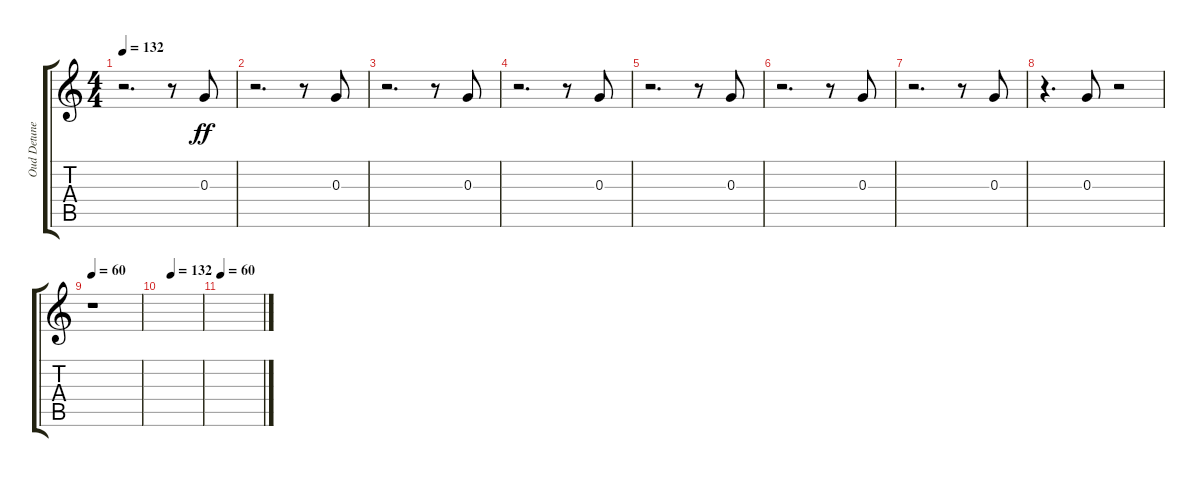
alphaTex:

\track ("Oud Detune" "Oud Detune") {instrument banjo}
\staff {score tabs}
\tuning (E4 B3 G3 D3 A2 E2) {hide}
\displaytranspose 12
\ts (4 4)
\tempo 132
\clef g2
\ks c
r.2{d dy ff} r.8 0.3.8 |
r.2{d} r.8 0.3.8 |
r.2{d} r.8 0.3.8 |
r.2{d} r.8 0.3.8 |
r.2{d} r.8 0.3.8 |
r.2{d} r.8 0.3.8 |
r.2{d} r.8 0.3.8 |
r.4{d} 0.3.8 r.2 |
\tempo 60
r.1 |
\tempo (132 0.25)
|
\tempo 60
